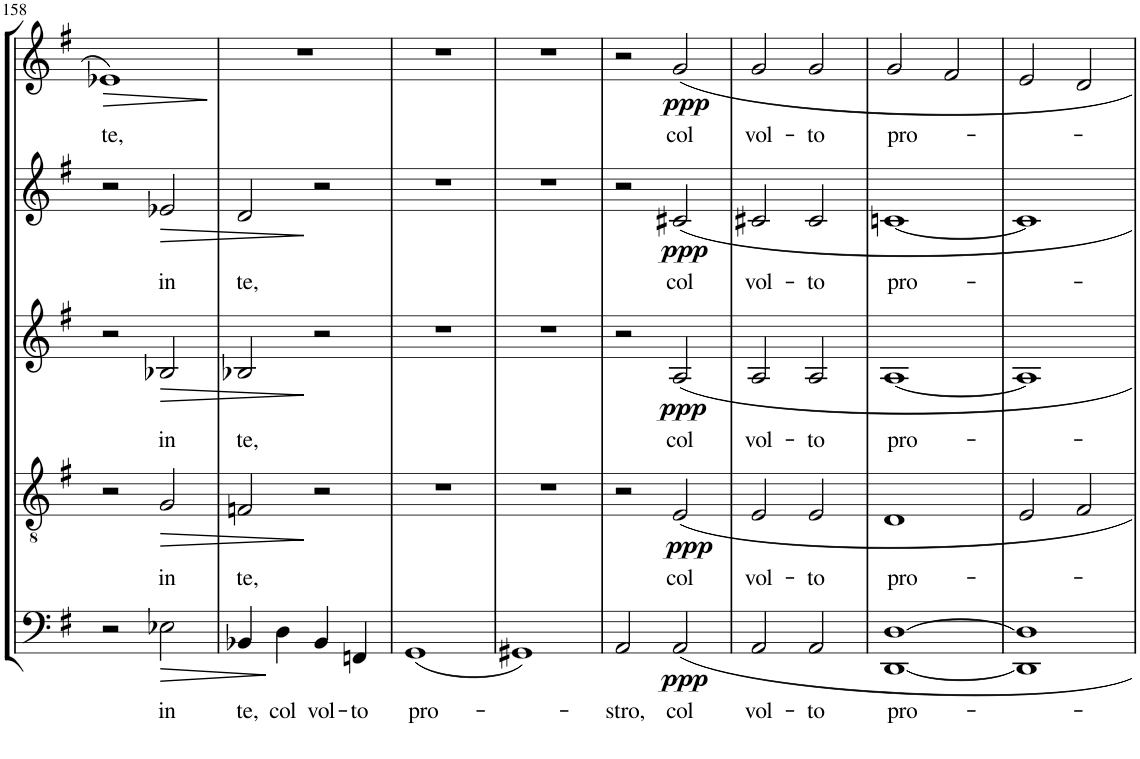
**kern	**text	**dynam	**kern	**text	**dynam	**kern	**text	**dynam	**kern	**text	**dynam	**kern	**text	**dynam
*part5	*part5	*part5	*part4	*part4	*part4	*part3	*part3	*part3	*part2	*part2	*part2	*part1	*part1	*part1
*staff5	*staff5	*staff5	*staff4	*staff4	*staff4	*staff3	*staff3	*staff3	*staff2	*staff2	*staff2	*staff1	*staff1	*staff1
*I"Bassi	*	*	*I"Tenori	*	*	*I"Contralti	*	*	*I"Soprani II	*	*	*I"Soprani I	*	*
!!LO:PB:g=z
*clefF4	*	*	*clefGv2	*	*	*clefG2	*	*	*clefG2	*	*	*clefG2	*	*
*	*	*	*	*	*	*	*	*	*Trd1c2	*	*	*Trd1c2	*	*
*k[f#]	*	*	*k[f#]	*	*	*k[f#]	*	*	*k[f#]	*	*	*k[f#]	*	*
*G:	*	*	*G:	*	*	*G:	*	*	*G:	*	*	*G:	*	*
*M2/2	*	*	*M2/2	*	*	*M2/2	*	*	*M2/2	*	*	*M2/2	*	*
*met(c|)	*	*	*met(c|)	*	*	*met(c|)	*	*	*met(c|)	*	*	*met(c|)	*	*
=158	=158	=158	=158	=158	=158	=158	=158	=158	=158	=158	=158	=158	=158	=158
!	!	!	!	!	!	!	!	!	!	!	!	!	!LO:LY:b	!
2r	.	.	2r	.	.	2r	.	.	2r	.	.	1e-X	te,	.
!	!LO:LY:b	!	!	!LO:LY:b	!	!	!LO:LY:b	!	!	!LO:LY:b	!	!	!	!
2E-X\	in	.	2G/	in	.	2B-X/	in	.	2e-X/	in	.	.	.	.
=159	=159	=159	=159	=159	=159	=159	=159	=159	=159	=159	=159	=159	=159	=159
!	!LO:LY:b	!	!	!LO:LY:b	!	!	!LO:LY:b	!	!	!LO:LY:b	!	!	!	!
4BB-X/	te,	.	2Fn/	te,	.	2B-X/	te,	.	2d/	te,	.	1r	.	.
!	!LO:LY:b	!	!	!	!	!	!	!	!	!	!	!	!	!
4D\	col	.	.	.	.	.	.	.	.	.	.	.	.	.
!	!LO:LY:b	!	!	!	!	!	!	!	!	!	!	!	!	!
4BB-/	vol-	.	2r	.	.	2r	.	.	2r	.	.	.	.	.
!	!LO:LY:b	!	!	!	!	!	!	!	!	!	!	!	!	!
4FFn/	-to	.	.	.	.	.	.	.	.	.	.	.	.	.
=160	=160	=160	=160	=160	=160	=160	=160	=160	=160	=160	=160	=160	=160	=160
!	!LO:LY:b	!	!	!	!	!	!	!	!	!	!	!	!	!
(1GG	pro-	.	1r	.	.	1r	.	.	1r	.	.	1r	.	.
=161	=161	=161	=161	=161	=161	=161	=161	=161	=161	=161	=161	=161	=161	=161
1GG#X)	.	.	1r	.	.	1r	.	.	1r	.	.	1r	.	.
=162	=162	=162	=162	=162	=162	=162	=162	=162	=162	=162	=162	=162	=162	=162
!	!LO:LY:b	!	!	!	!	!	!	!	!	!	!	!	!	!
2AA/	-stro,	.	2r	.	.	2r	.	.	2r	.	.	2r	.	.
!	!LO:LY:b	!LO:DY:b	!	!LO:LY:b	!LO:DY:b	!	!LO:LY:b	!LO:DY:b	!	!LO:LY:b	!LO:DY:b	!	!LO:LY:b	!LO:DY:b
2AA/	col	ppp	2E/	col	ppp	2A/	col	ppp	2c#X/	col	ppp	2g/	col	ppp
=163	=163	=163	=163	=163	=163	=163	=163	=163	=163	=163	=163	=163	=163	=163
!	!LO:LY:b	!	!	!LO:LY:b	!	!	!LO:LY:b	!	!	!LO:LY:b	!	!	!LO:LY:b	!
2AA/	vol-	.	2E/	vol-	.	2A/	vol-	.	2c#X/	vol-	.	2g/	vol-	.
!	!LO:LY:b	!	!	!LO:LY:b	!	!	!LO:LY:b	!	!	!LO:LY:b	!	!	!LO:LY:b	!
2AA/	-to	.	2E/	-to	.	2A/	-to	.	2c#/	-to	.	2g/	-to	.
=164	=164	=164	=164	=164	=164	=164	=164	=164	=164	=164	=164	=164	=164	=164
!	!LO:LY:b	!	!	!LO:LY:b	!	!	!LO:LY:b	!	!	!LO:LY:b	!	!	!LO:LY:b	!
[1DD [1D	-pro-	.	1D	pro-	.	[1A	pro-	.	[1cn	pro-	.	2g/	pro-	.
.	.	.	.	.	.	.	.	.	.	.	.	2f#/	.	.
=165	=165	=165	=165	=165	=165	=165	=165	=165	=165	=165	=165	=165	=165	=165
1DD] 1D]	.	.	2E/	.	.	1A]	.	.	1c]	.	.	2e/	.	.
.	.	.	2F#/	.	.	.	.	.	.	.	.	2d/	.	.
=	=	=	=	=	=	=	=	=	=	=	=	=	=	=
*-	*-	*-	*-	*-	*-	*-	*-	*-	*-	*-	*-	*-	*-	*-
